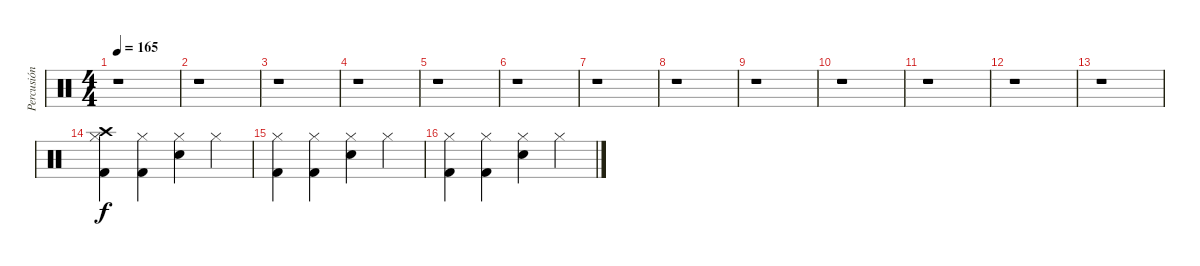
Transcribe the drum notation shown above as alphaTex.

\track ("Percusión" "Percusión") {instrument percussion}
\staff {score}
\articulation defaults
\ts (4 4)
\tempo 165
\clef neutral
\ks c
r.1{dy f} |
r.1 |
r.1 |
r.1 |
r.1 |
r.1 |
r.1 |
r.1 |
r.1 |
r.1 |
r.1 |
r.1 |
r.1 |
("Crash high (hit)" "Hi-Hat (closed)" "Kick (hit) 2").4 ("Hi-Hat (closed)" "Kick (hit) 2").4 ("Hi-Hat (closed)" "Electric Snare (hit)").4 "Hi-Hat (closed)".4 |
("Hi-Hat (closed)" "Kick (hit) 2").4 ("Hi-Hat (closed)" "Kick (hit) 2").4 ("Hi-Hat (closed)" "Electric Snare (hit)").4 "Hi-Hat (closed)".4 |
("Hi-Hat (closed)" "Kick (hit) 2").4 ("Hi-Hat (closed)" "Kick (hit) 2").4 ("Hi-Hat (closed)" "Electric Snare (hit)").4 "Hi-Hat (closed)".4
